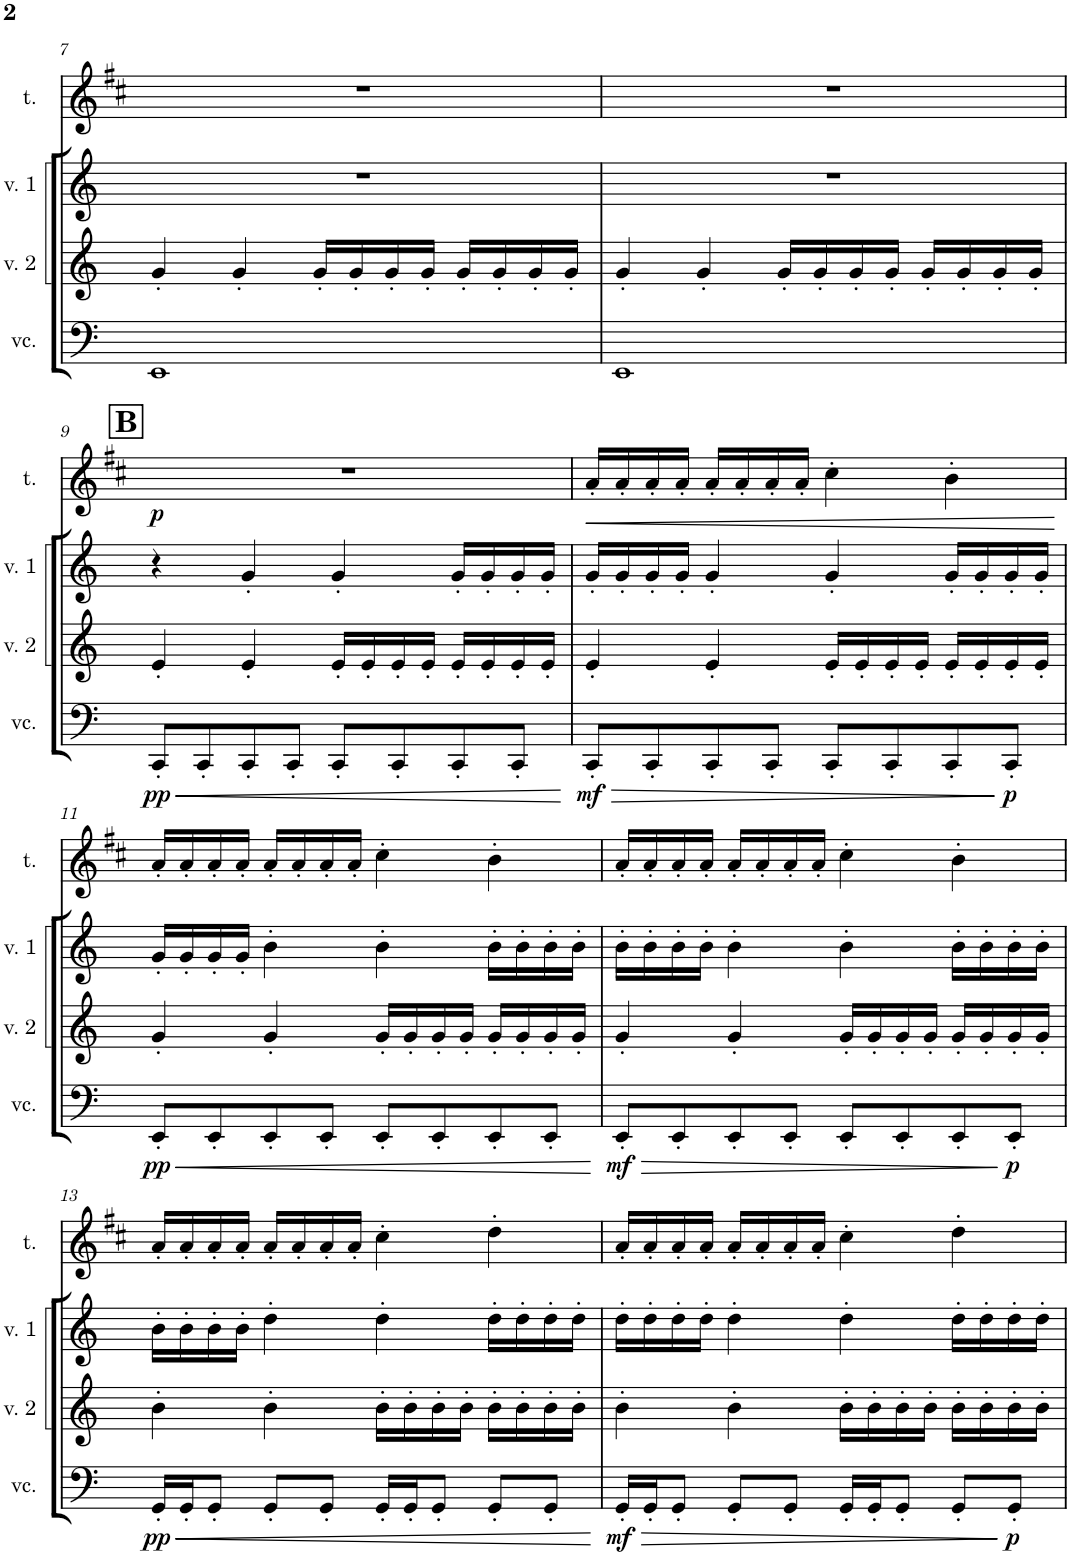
**kern	**dynam	**kern	**kern	**kern	**dynam
*part4	*part4	*part3	*part2	*part1	*part1
*staff4	*staff4	*staff3	*staff2	*staff1	*staff1
*I"violoncello	*	*I"violino 2	*I"violino 1	*I"tromba	*
*I'vc.	*	*I'v. 2	*I'v. 1	*I't.	*
!!LO:PB:g=z
*clefF4	*	*clefG2	*clefG2	*clefG2	*
*	*	*	*	*Trd1c2	*
*k[]	*	*k[]	*k[]	*k[f#c#]	*
*M4/4	*	*M4/4	*M4/4	*M4/4	*
=7	=7	=7	=7	=7	=7
1EE	.	4g'/	1r	1r	.
.	.	4g'/	.	.	.
.	.	16g'/LL	.	.	.
.	.	16g'/	.	.	.
.	.	16g'/	.	.	.
.	.	16g'/JJ	.	.	.
.	.	16g'/LL	.	.	.
.	.	16g'/	.	.	.
.	.	16g'/	.	.	.
.	.	16g'/JJ	.	.	.
=8	=8	=8	=8	=8	=8
1EE	.	4g'/	1r	1r	.
.	.	4g'/	.	.	.
.	.	16g'/LL	.	.	.
.	.	16g'/	.	.	.
.	.	16g'/	.	.	.
.	.	16g'/JJ	.	.	.
.	.	16g'/LL	.	.	.
.	.	16g'/	.	.	.
.	.	16g'/	.	.	.
.	.	16g'/JJ	.	.	.
!!LO:LB:g=z
!!LO:REH:place=s1:a:B:cj:fs=14:t=B
=9	=9	=9	=9	=9	=9
!	!LO:HP:b	!	!	!	!
!	!LO:DY:n=1:b	!	!	!	!LO:DY:b
8CC'/L	< pp	4e'/	4r	1r	p
8CC'/	.	.	.	.	.
8CC'/	.	4e'/	4g'/	.	.
8CC'/J	.	.	.	.	.
8CC'/L	.	16e'/LL	4g'/	.	.
.	.	16e'/	.	.	.
8CC'/	.	16e'/	.	.	.
.	.	16e'/JJ	.	.	.
8CC'/	.	16e'/LL	16g'/LL	.	.
.	.	16e'/	16g'/	.	.
8CC'/J	.	16e'/	16g'/	.	.
.	.	16e'/JJ	16g'/JJ	.	.
.	[	.	.	.	.
=10	=10	=10	=10	=10	=10
!	!LO:HP:b	!	!	!	!LO:HP:b
!	!LO:DY:n=1:b	!	!	!	!
8CC'/L	> mf	4e'/	16g'/LL	16a'/LL	<
.	.	.	16g'/	16a'/	.
8CC'/	.	.	16g'/	16a'/	.
.	.	.	16g'/JJ	16a'/JJ	.
8CC'/	.	4e'/	4g'/	16a'/LL	.
.	.	.	.	16a'/	.
8CC'/J	.	.	.	16a'/	.
.	.	.	.	16a'/JJ	.
8CC'/L	.	16e'/LL	4g'/	4cc#'\	.
.	.	16e'/	.	.	.
8CC'/	.	16e'/	.	.	.
.	.	16e'/JJ	.	.	.
8CC'/	.	16e'/LL	16g'/LL	4b'\	.
.	.	16e'/	16g'/	.	.
!	!LO:DY:n=2:b	!	!	!	!
8CC'/J	] p	16e'/	16g'/	.	.
.	.	16e'/JJ	16g'/JJ	.	.
.	.	.	.	.	[
!!LO:LB:g=z
=11	=11	=11	=11	=11	=11
!	!LO:HP:b	!	!	!	!
!	!LO:DY:n=1:b	!	!	!	!
8EE'/L	< pp	4g'/	16g'/LL	16a'/LL	.
.	.	.	16g'/	16a'/	.
8EE'/	.	.	16g'/	16a'/	.
.	.	.	16g'/JJ	16a'/JJ	.
8EE'/	.	4g'/	4b'\	16a'/LL	.
.	.	.	.	16a'/	.
8EE'/J	.	.	.	16a'/	.
.	.	.	.	16a'/JJ	.
8EE'/L	.	16g'/LL	4b'\	4cc#'\	.
.	.	16g'/	.	.	.
8EE'/	.	16g'/	.	.	.
.	.	16g'/JJ	.	.	.
8EE'/	.	16g'/LL	16b'\LL	4b'\	.
.	.	16g'/	16b'\	.	.
8EE'/J	.	16g'/	16b'\	.	.
.	.	16g'/JJ	16b'\JJ	.	.
.	[	.	.	.	.
=12	=12	=12	=12	=12	=12
!	!LO:HP:b	!	!	!	!
!	!LO:DY:n=1:b	!	!	!	!
8EE'/L	> mf	4g'/	16b'\LL	16a'/LL	.
.	.	.	16b'\	16a'/	.
8EE'/	.	.	16b'\	16a'/	.
.	.	.	16b'\JJ	16a'/JJ	.
8EE'/	.	4g'/	4b'\	16a'/LL	.
.	.	.	.	16a'/	.
8EE'/J	.	.	.	16a'/	.
.	.	.	.	16a'/JJ	.
8EE'/L	.	16g'/LL	4b'\	4cc#'\	.
.	.	16g'/	.	.	.
8EE'/	.	16g'/	.	.	.
.	.	16g'/JJ	.	.	.
8EE'/	.	16g'/LL	16b'\LL	4b'\	.
.	.	16g'/	16b'\	.	.
!	!LO:DY:n=2:b	!	!	!	!
8EE'/J	] p	16g'/	16b'\	.	.
.	.	16g'/JJ	16b'\JJ	.	.
!!LO:LB:g=z
=13	=13	=13	=13	=13	=13
!	!LO:HP:b	!	!	!	!
!	!LO:DY:n=1:b	!	!	!	!
16GG'/LL	< pp	4b'\	16b'\LL	16a'/LL	.
16GG'/J	.	.	16b'\	16a'/	.
8GG'/J	.	.	16b'\	16a'/	.
.	.	.	16b'\JJ	16a'/JJ	.
8GG'/L	.	4b'\	4dd'\	16a'/LL	.
.	.	.	.	16a'/	.
8GG'/J	.	.	.	16a'/	.
.	.	.	.	16a'/JJ	.
16GG'/LL	.	16b'\LL	4dd'\	4cc#'\	.
16GG'/J	.	16b'\	.	.	.
8GG'/J	.	16b'\	.	.	.
.	.	16b'\JJ	.	.	.
8GG'/L	.	16b'\LL	16dd'\LL	4dd'\	.
.	.	16b'\	16dd'\	.	.
8GG'/J	.	16b'\	16dd'\	.	.
.	.	16b'\JJ	16dd'\JJ	.	.
.	[	.	.	.	.
=14	=14	=14	=14	=14	=14
!	!LO:HP:b	!	!	!	!
!	!LO:DY:n=1:b	!	!	!	!
16GG'/LL	> mf	4b'\	16dd'\LL	16a'/LL	.
16GG'/J	.	.	16dd'\	16a'/	.
8GG'/J	.	.	16dd'\	16a'/	.
.	.	.	16dd'\JJ	16a'/JJ	.
8GG'/L	.	4b'\	4dd'\	16a'/LL	.
.	.	.	.	16a'/	.
8GG'/J	.	.	.	16a'/	.
.	.	.	.	16a'/JJ	.
16GG'/LL	.	16b'\LL	4dd'\	4cc#'\	.
16GG'/J	.	16b'\	.	.	.
8GG'/J	.	16b'\	.	.	.
.	.	16b'\JJ	.	.	.
8GG'/L	.	16b'\LL	16dd'\LL	4dd'\	.
.	.	16b'\	16dd'\	.	.
!	!LO:DY:n=2:b	!	!	!	!
8GG'/J	] p	16b'\	16dd'\	.	.
.	.	16b'\JJ	16dd'\JJ	.	.
=	=	=	=	=	=
*-	*-	*-	*-	*-	*-
